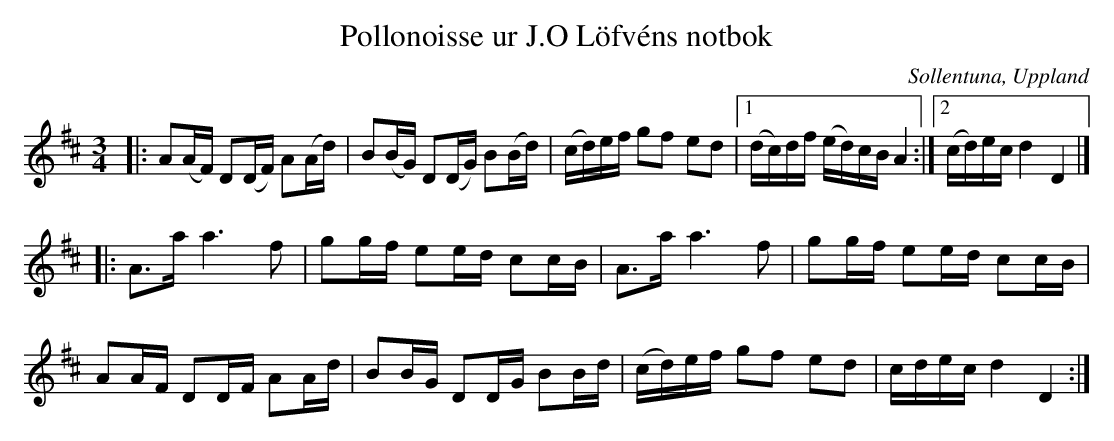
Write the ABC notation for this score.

X:1
T:Pollonoisse ur J.O Löfvéns notbok
O:Sollentuna, Uppland
M:3/4
L:1/16
K:D
|:A2(AF) D2(DF) A2(Ad)|B2(BG) D2(DG) B2(Bd)|(cd)ef g2f2 e2d2|[1 (dc)df (ed)cB A4:|[2 (cd)ec d4 D4|]
|:A3a a6 f2|g2gf e2ed c2cB|A3a a6 f2|g2gf e2ed c2cB|A2AF D2DF A2Ad|B2BG D2DG B2Bd|(cd)ef g2f2 e2d2|cdec d4 D4:|
